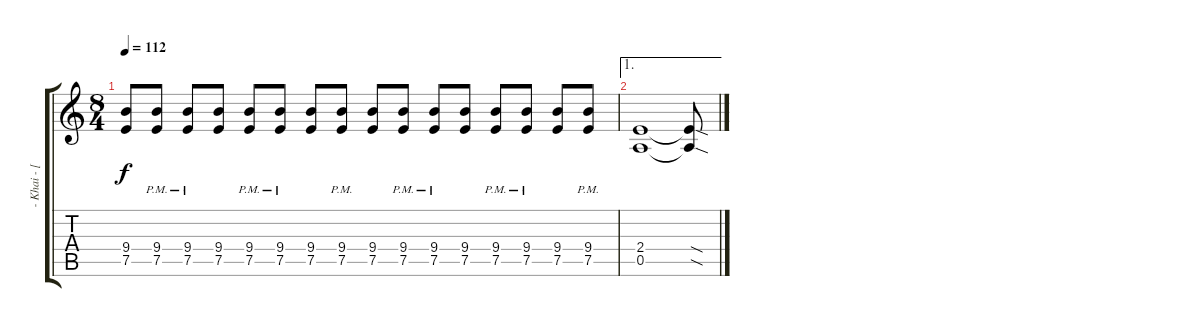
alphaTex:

\track ("- Khai - [ Rythm / Lead ]" "- Khai - [") {instrument distortionguitar}
\staff {score tabs}
\tuning (E4 B3 G3 D3 A2 E2) {hide}
\ts (8 4)
\tempo 112
\clef g2
\ks c
(9.4 7.5).8{dy f} (9.4{pm} 7.5{pm}).8 (9.4{pm} 7.5{pm}).8 (9.4 7.5).8 (9.4{pm} 7.5{pm}).8 (9.4{pm} 7.5{pm}).8 (9.4 7.5).8 (9.4{pm} 7.5{pm}).8 (9.4 7.5).8 (9.4{pm} 7.5{pm}).8 (9.4{pm} 7.5{pm}).8 (9.4 7.5).8 (9.4{pm} 7.5{pm}).8 (9.4{pm} 7.5{pm}).8 (9.4 7.5).8 (9.4{pm} 7.5{pm}).8 |
\ae 1
(2.4 0.5).1 (2.4{sod t} 0.5{sod t}).8
